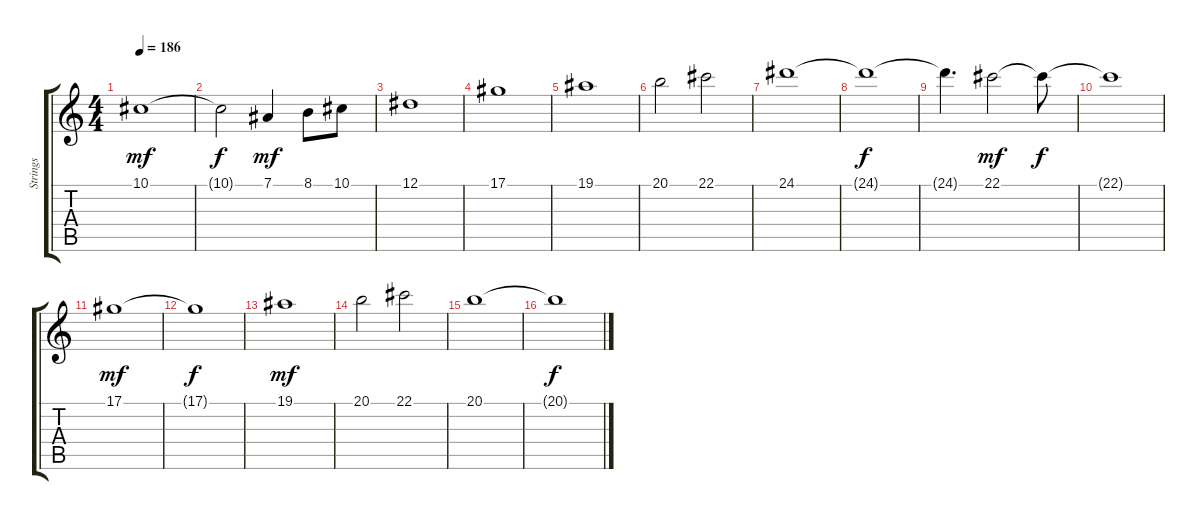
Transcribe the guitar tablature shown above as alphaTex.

\track ("Strings" "Strings") {instrument stringensemble1}
\staff {score tabs}
\tuning (Eb4 Bb3 Gb3 Db3 Ab2 Eb2) {hide}
\ts (4 4)
\tempo 186
\clef g2
\ks c
10.1.1{dy mf} |
10.1{t}.2{dy f} 7.1.4{dy mf} 8.1.8 10.1.8 |
12.1.1 |
17.1.1 |
19.1.1 |
20.1.2 22.1.2 |
24.1.1 |
24.1{t}.1{dy f} |
24.1{t}.4{d} 22.1.2{dy mf} 22.1{t}.8{dy f} |
22.1{t}.1 |
17.1.1{dy mf} |
17.1{t}.1{dy f} |
19.1.1{dy mf} |
20.1.2 22.1.2 |
20.1.1 |
20.1{t}.1{dy f}
